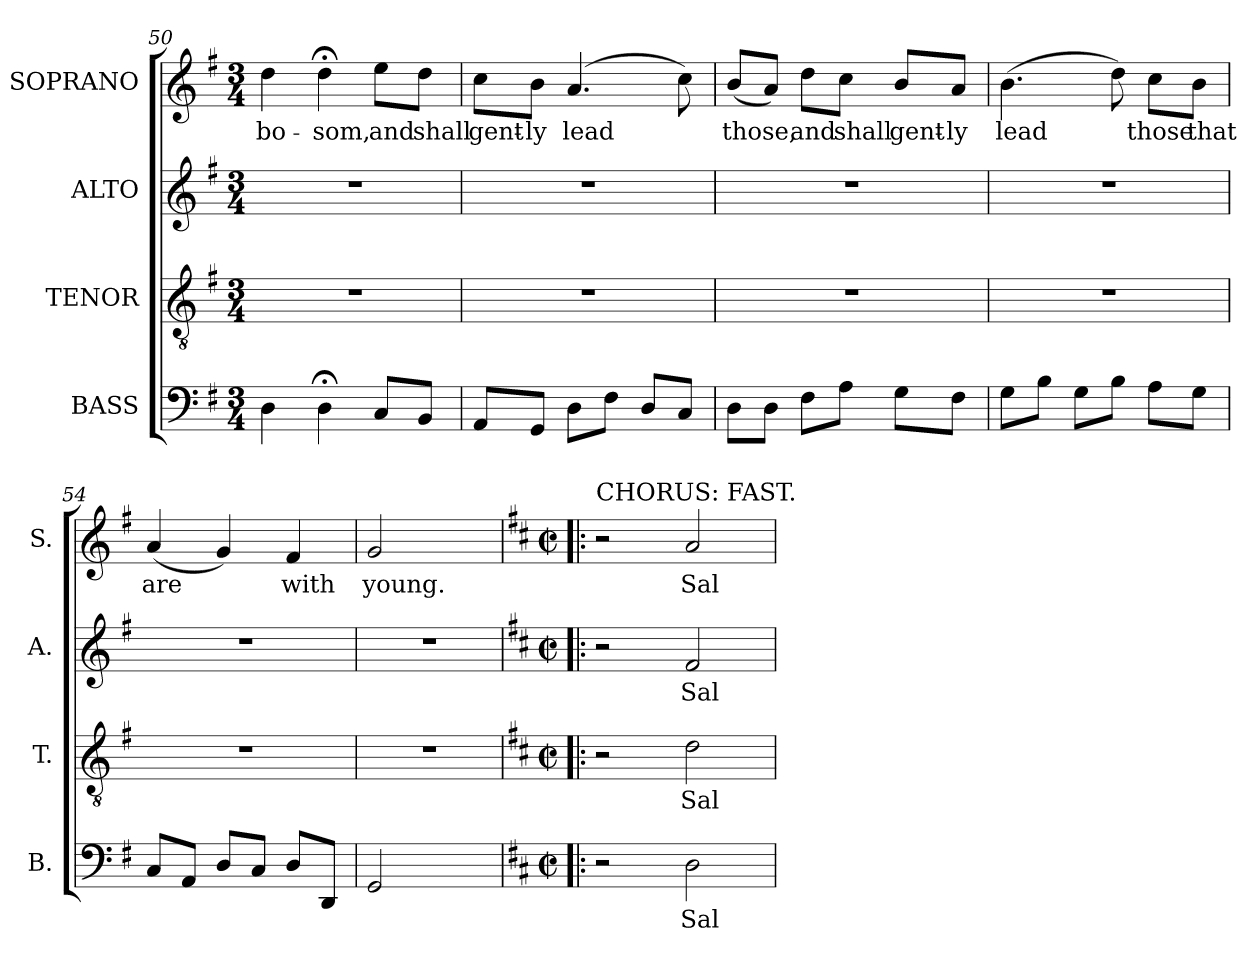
**kern	**text	**kern	**text	**kern	**text	**kern	**text
*part4	*part4	*part3	*part3	*part2	*part2	*part1	*part1
*staff4	*staff4	*staff3	*staff3	*staff2	*staff2	*staff1	*staff1
*I"BASS	*	*I"TENOR	*	*I"ALTO	*	*I"SOPRANO	*
*I'B.	*	*I'T.	*	*I'A.	*	*I'S.	*
*clefF4	*	*clefGv2	*	*clefG2	*	*clefG2	*
*	*	*ITrd7c12	*	*	*	*	*
*k[f#]	*	*k[f#]	*	*k[f#]	*	*k[f#]	*
*G:	*	*G:	*	*G:	*	*G:	*
*M3/4	*	*M3/4	*	*M3/4	*	*M3/4	*
=50	=50	=50	=50	=50	=50	=50	=50
!	!	!LO:N:vis=1	!	!LO:N:vis=1	!	!	!
!	!	!	!	!	!	!	!LO:LY:b:color=#000000
4Di\	.	2.r	.	2.r	.	4ddi\	bo-
!	!	!	!	!	!	!	!LO:LY:b:color=#000000
4D;i\	.	.	.	.	.	4dd;i\	-som,
!	!	!	!	!	!	!	!LO:LY:b:color=#000000
8Ci/L	.	.	.	.	.	8eei\L	and
!	!	!	!	!	!	!	!LO:LY:b:color=#000000
8BBi/J	.	.	.	.	.	8ddi\J	shall
!!LO:LB:g=z
=51	=51	=51	=51	=51	=51	=51	=51
!	!	!LO:N:vis=1	!	!LO:N:vis=1	!	!	!
!	!	!	!	!	!	!	!LO:LY:b:color=#000000
8AAi/L	.	2.r	.	2.r	.	8cci\L	gent-
!	!	!	!	!	!	!	!LO:LY:b:color=#000000
8GGi/J	.	.	.	.	.	8bi\J	-ly
!	!	!	!	!	!	!	!LO:LY:b:color=#000000
8Di\L	.	.	.	.	.	(4.ai/	lead
8F#i\J	.	.	.	.	.	.	.
8Di/L	.	.	.	.	.	.	.
8Ci/J	.	.	.	.	.	8cci\)	.
=52	=52	=52	=52	=52	=52	=52	=52
!	!	!LO:N:vis=1	!	!LO:N:vis=1	!	!	!
!	!	!	!	!	!	!	!LO:LY:b:color=#000000
8Di\L	.	2.r	.	2.r	.	(8bi/L	those,
8Di\J	.	.	.	.	.	8ai/J)	.
!	!	!	!	!	!	!	!LO:LY:b:color=#000000
8F#i\L	.	.	.	.	.	8ddi\L	and
!	!	!	!	!	!	!	!LO:LY:b:color=#000000
8Ai\J	.	.	.	.	.	8cci\J	shall
!	!	!	!	!	!	!	!LO:LY:b:color=#000000
8Gi\L	.	.	.	.	.	8bi/L	gent-
!	!	!	!	!	!	!	!LO:LY:b:color=#000000
8F#i\J	.	.	.	.	.	8ai/J	-ly
=53	=53	=53	=53	=53	=53	=53	=53
!	!	!LO:N:vis=1	!	!LO:N:vis=1	!	!	!
!	!	!	!	!	!	!	!LO:LY:b:color=#000000
8Gi\L	.	2.r	.	2.r	.	(4.bi\	lead
8Bi\J	.	.	.	.	.	.	.
8Gi\L	.	.	.	.	.	.	.
8Bi\J	.	.	.	.	.	8ddi\)	.
!	!	!	!	!	!	!	!LO:LY:b:color=#000000
8Ai\L	.	.	.	.	.	8cci\L	those
!	!	!	!	!	!	!	!LO:LY:b:color=#000000
8Gi\J	.	.	.	.	.	8bi\J	that
=54	=54	=54	=54	=54	=54	=54	=54
!	!	!LO:N:vis=1	!	!LO:N:vis=1	!	!	!
!	!	!	!	!	!	!	!LO:LY:b:color=#000000
8Ci/L	.	2.r	.	2.r	.	(4ai/	are
8AAi/J	.	.	.	.	.	.	.
8Di/L	.	.	.	.	.	4gi/)	.
8Ci/J	.	.	.	.	.	.	.
!	!	!	!	!	!	!	!LO:LY:b:color=#000000
8Di/L	.	.	.	.	.	4f#i/	with
8DDi/J	.	.	.	.	.	.	.
=55	=55	=55	=55	=55	=55	=55	=55
!	!	!LO:N:vis=1	!	!LO:N:vis=1	!	!	!
!	!	!	!	!	!	!	!LO:LY:b:color=#000000
2GGi/	.	2.r	.	2.r	.	2gi/	young.
4ryy	.	.	.	.	.	4ryy	.
!!LO:LB:g=z
=56!|:	=56!|:	=56!|:	=56!|:	=56!|:	=56!|:	=56!|:	=56!|:
*k[f#c#]	*	*k[f#c#]	*	*k[f#c#]	*	*k[f#c#]	*
*D:	*	*D:	*	*D:	*	*D:	*
*M2/2	*	*M2/2	*	*M2/2	*	*M2/2	*
*met(c|)	*	*met(c|)	*	*met(c|)	*	*met(c|)	*
!	!	!	!	!	!	!LO:TX:a:t=CHORUS&colon; FAST.	!
2r	.	2r	.	2r	.	2r	.
!	!LO:LY:b:color=#000000	!	!	!	!	!	!
!	!	!	!LO:LY:b:color=#000000	!	!	!	!
!	!	!	!	!	!LO:LY:b:color=#000000	!	!
!	!	!	!	!	!	!	!LO:LY:b:color=#000000
2Di\	Sal-	2Di\	Sal-	2f#i/	Sal-	2ai/	Sal-
=	=	=	=	=	=	=	=
*-	*-	*-	*-	*-	*-	*-	*-
